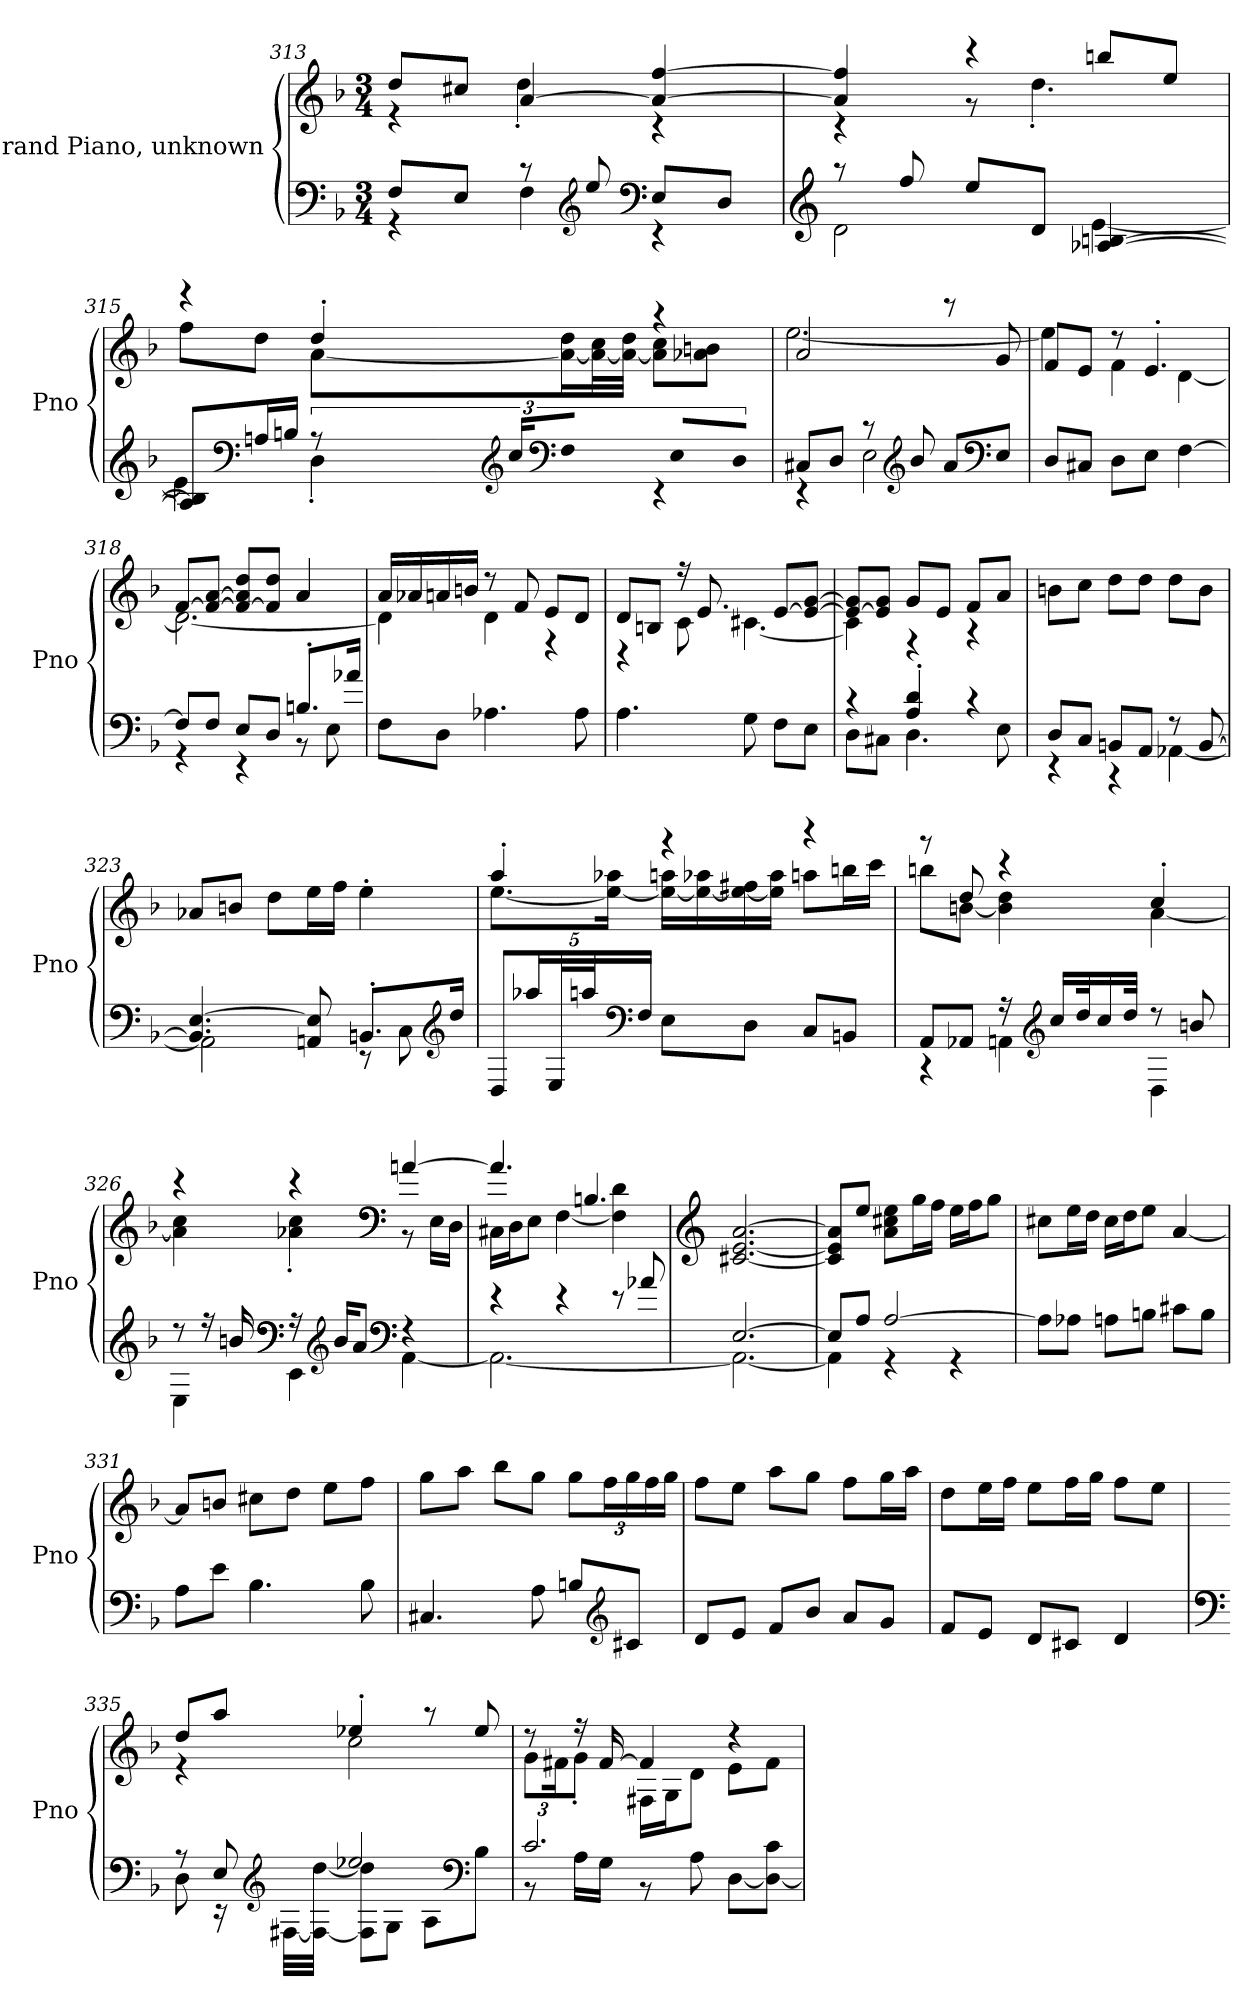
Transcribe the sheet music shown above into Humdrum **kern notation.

**kern	**kern
*part1	*part1
*staff2	*staff1
*I"Grand Piano, unknown	*
*I'Pno	*
*clefF4	*clefG2
*k[b-]	*k[b-]
*M3/4	*M3/4
=313	=313
*^	*^
8F/L	4r	8dd/L	4r
8E/J	.	8cc#X/J	.
8r	4F\	[4a/	4dd'\
*clefG2	*	*	*
8ee/	.	.	.
*clefF4	*	*	*
8E/L	4r	4a/_ [4ff/	4r
8D/J	.	.	.
=314	=314	=314	=314
*clefG2	*	*	*
8r	2d\	4a/] 4ff/]	4r
8ff/	.	.	.
8ee/L	.	4r	8r
8d/J	.	.	4.dd'\
[4A-X/ [4Bn/	[4e\	8bbn/L	.
.	.	8ee/J	.
!!LO:LB:g=z	!!
=315	=315	=315	=315
8A-/] 8B/]L	4e\]	4r	8ff\L
*clefF4	*	*	*
16An/L	.	.	8dd\J
16Bn/JJ	.	.	.
12r	4D'\	4dd'/	[8a\L
*clefG2	*	*	*
24cc/KL	.	.	.
*clefF4	*	*	*
8F/J	.	.	16a\_ 16dd\L
.	.	.	32a\_ 32cc\L
.	.	.	32a\_ 32dd\JJJ
8E/L	4r	4r	8a\] 8cc\L
8D/J	.	.	8a-X\ 8bn\J
=316	=316	=316	=316
8C#X/L	4r	2a/	[2.ee\
8D/J	.	.	.
8r	2E\	.	.
*clefG2	*	*	*
8b-/	.	.	.
8a/L	.	8r	.
*clefF4	*	*	*
8E/J	.	8g/	.
*v	*v	*	*
=317	=317	=317
8D/L	8f/L	4ee\]
8C#X/J	8e/J	.
8D\L	8r	4f\
8E\J	4.e'/	.
[4F\	.	[4d\
!!LO:LB:g=z	!!
=318	=318	=318
*^	*	*
8F/L]	4r	[8f/L	2.d\_
8F/J	.	8f/_ [8a/J	.
8E/L	4r	8f/_ 8a/] 8dd/L	.
8D/J	.	8f/] 8dd/J	.
8.Bn'/L	8r	4a/	.
.	8E\	.	.
16a-X/Jk	.	.	.
*v	*v	*	*
=319	=319	=319
8F\L	16a/LL	4d\]
.	16a-X/	.
8D\J	16an/	.
.	16bn/JJ	.
4.A-X\	8r	4d\
.	8f/	.
.	8e/L	4r
8A-\	8d/J	.
=320	=320	=320
4.A\	8d/L	4r
.	8Bn/J	.
.	16r	8c\
.	8.e/	.
8G\	.	[4.c#X\
8F\L	[8e/L	.
8E\J	8e/_ [8g/J	.
=321	=321	=321
*^	*	*
4r	8D\L	8e/_ 8g/]L	4c#\]
.	8C#X\J	8e/] 8g/J	.
4A/' 4d/'	4.D\	8g/L	4r
.	.	8e/J	.
4r	.	8f/L	4r
.	8E\	8a/J	.
*	*	*v	*v
!!LO:LB:g=z
=322	=322	=322
8D/L	4r	8bn\L
8C/J	.	8cc\J
8BBn/L	4r	8dd\L
8AA/J	.	8dd\J
8r	[4AA-X\	8dd\L
[8BB/	.	8b\J
=323	=323	=323
4.BB/] [4.E/	2AA-\]	8a-X/L
.	.	8bn/J
.	.	8dd\L
8AAn/ 8E/]	.	16ee\L
.	.	16ff\JJ
8.BBn'/L	8r	4ee'\
.	8C\	.
*clefG2	*	*
16dd/Jk	.	.
*v	*v	*
=324	=324
*Xbrackettup	*
*	*^
10D/L	4aa'/	[8.ee\L
20aa-X/L	.	.
40E/L	.	.
40aan/J	.	.
.	.	16ee\_ 16aa-X\Jk
*clefF4	*	*
20F/JJ	.	.
8E\L	4r	16ee\_ 16aan\LL
.	.	16ee\_ 16aa-X\
8D\J	.	16ee\_ 16ff#X\
.	.	16ee\] 16aa-\JJ
8C/L	4r	8aan\L
8BBn/J	.	16bbn\L
.	.	16ccc\JJ
!!LO:PB:g=z	!!
=325	=325	=325
*^	*	*
8AA/L	4r	8r	8bbn\L
8AA-X/J	.	8dd/	[8bn\J
16r	4AAn\	4r	4b\] 4dd\
*clefG2	*	*	*
16cc/LL	.	.	.
32dd/K	.	.	.
16cc/	.	.	.
32dd/JJk	.	.	.
8r	4D\	4cc'/	[4a\
8bn/	.	.	.
=326	=326	=326	=326
8r	4E\	4r	4a\] 4cc\
16r	.	.	.
16bn/	.	.	.
*clefF4	*	*	*
16r	4EE\	4r	4a-X\' 4cc\'
*clefG2	*	*	*
16b/KL	.	.	.
8a/J	.	.	.
*clefF4	*	*clefF4	*
4r	[4AA\	[4an/	8r
.	.	.	16E\LL
.	.	.	16D\JJ
=327	=327	=327	=327
4r	2.AA\_	4.a/]	16C#X\LL
.	.	.	16D\J
.	.	.	8E\J
4r	.	.	[4F\
.	.	4.Bn/	.
8r	.	.	4F\] 4d\
8a-X/	.	.	.
*	*	*v	*v
=328	=328	=328
*	*	*clefG2
[2.E/	2.AA\_	[2.c#X/ [2.e/ [2.a/
!!LO:LB:g=z
=329	=329	=329
8E/L]	4AA\]	8c#/] 8e/] 8a/]L
8A/J	.	8ee/J
[2A/	4r	8a\ 8cc#X\ 8ee\L
.	.	16gg\L
.	.	16ff\JJ
.	4r	16ee\LL
.	.	16ff\J
.	.	8gg\J
*v	*v	*
=330	=330
8A\L]	8cc#X\L
8A-X\J	16ee\L
.	16dd\JJ
8An\L	16cc#\LL
.	16dd\J
8Bn\J	8ee\J
8c#X\L	[4a/
8B\J	.
=331	=331
8A\L	8a/L]
8e\J	8bn/J
4.B-\	8cc#X\L
.	8dd\J
.	8ee\L
8B-\	8ff\J
=332	=332
4.C#X/	8gg\L
.	8aa\J
.	8bb-\L
8A\	8gg\J
*	*Xbrackettup
8Bn/L	12gg\L
.	24ff\L
*clefG2	*
8c#X/J	24gg\
.	24ff\
.	24gg\JJ
=333	=333
8d/L	8ff\L
8e/J	8ee\J
8f/L	8aa\L
8b-/J	8gg\J
8a/L	8ff\L
8g/J	16gg\L
.	16aa\JJ
!!LO:LB:g=z
=334	=334
8f/L	8dd\L
8e/J	16ee\L
.	16ff\JJ
8d/L	8ee\L
8c#X/J	16ff\L
.	16gg\JJ
4d/	8ff\L
.	8ee\J
=335	=335
*clefF4	*
*^	*^
8r	8D\	8dd/L	4r
8E/	16r	8aa/J	.
*clefG2	*	*	*
.	[32F#X\LLL	.	.
.	32F#\_ [32dd\JJJ	.	.
2ee-X/	8F#\] 8dd\]L	4ee-X'/	2cc\
.	8G\J	.	.
.	8A\L	8r	.
*clefF4	*	*	*
.	8B-\J	8ee-/	.
=336	=336	=336	=336
2.c/	8r	8r	12g\L
.	.	.	24f#X\K
.	16A\LL	16r	8g'\J
.	16G\JJ	[16f#/	.
.	8r	4f#/]	16F#X\LL
.	.	.	16G\J
.	8A\	.	8d\J
.	[8D\L	4r	8e\L
.	8D\_ 8c\J	.	8f#\J
*v	*v	*	*
*	*v	*v
=	=
*-	*-
